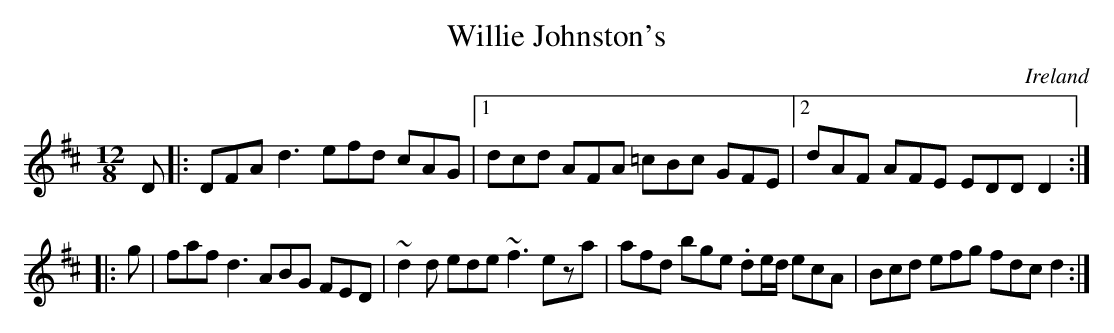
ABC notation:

X:1
T:Willie Johnston's
M:12/8
O:Ireland
K:D
 D|: DFA d3 efd cAG|1 dcd AFA =cBc GFE |2 dAF AFE EDD D2:|
|: g| faf d3 ABG FED| ~d2d ede ~f3 eza| afd bge .de/d/ ecA| Bcd efg fdc d2:|
